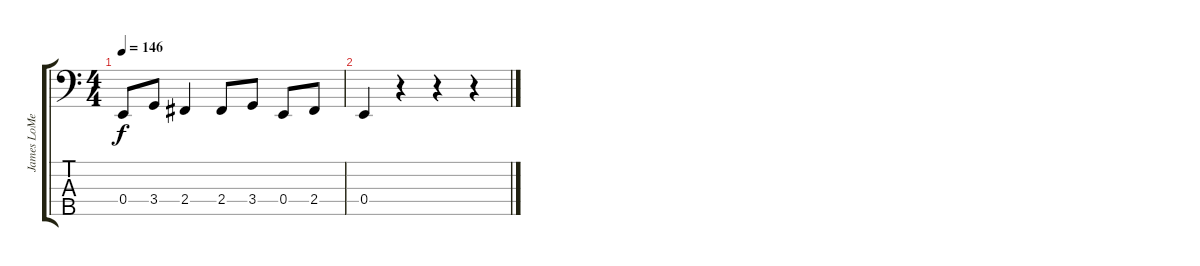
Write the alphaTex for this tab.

\track ("James LoMenzo" "James LoMe") {instrument electricbasspick}
\staff {score tabs}
\tuning (G2 D2 A1 E1 B0) {hide}
\ts (4 4)
\tempo 146
\clef f4
\ks c
0.4.8{dy f} 3.4.8 2.4.4 2.4.8 3.4.8 0.4.8 2.4.8 |
0.4.4 r.4 r.4 r.4
